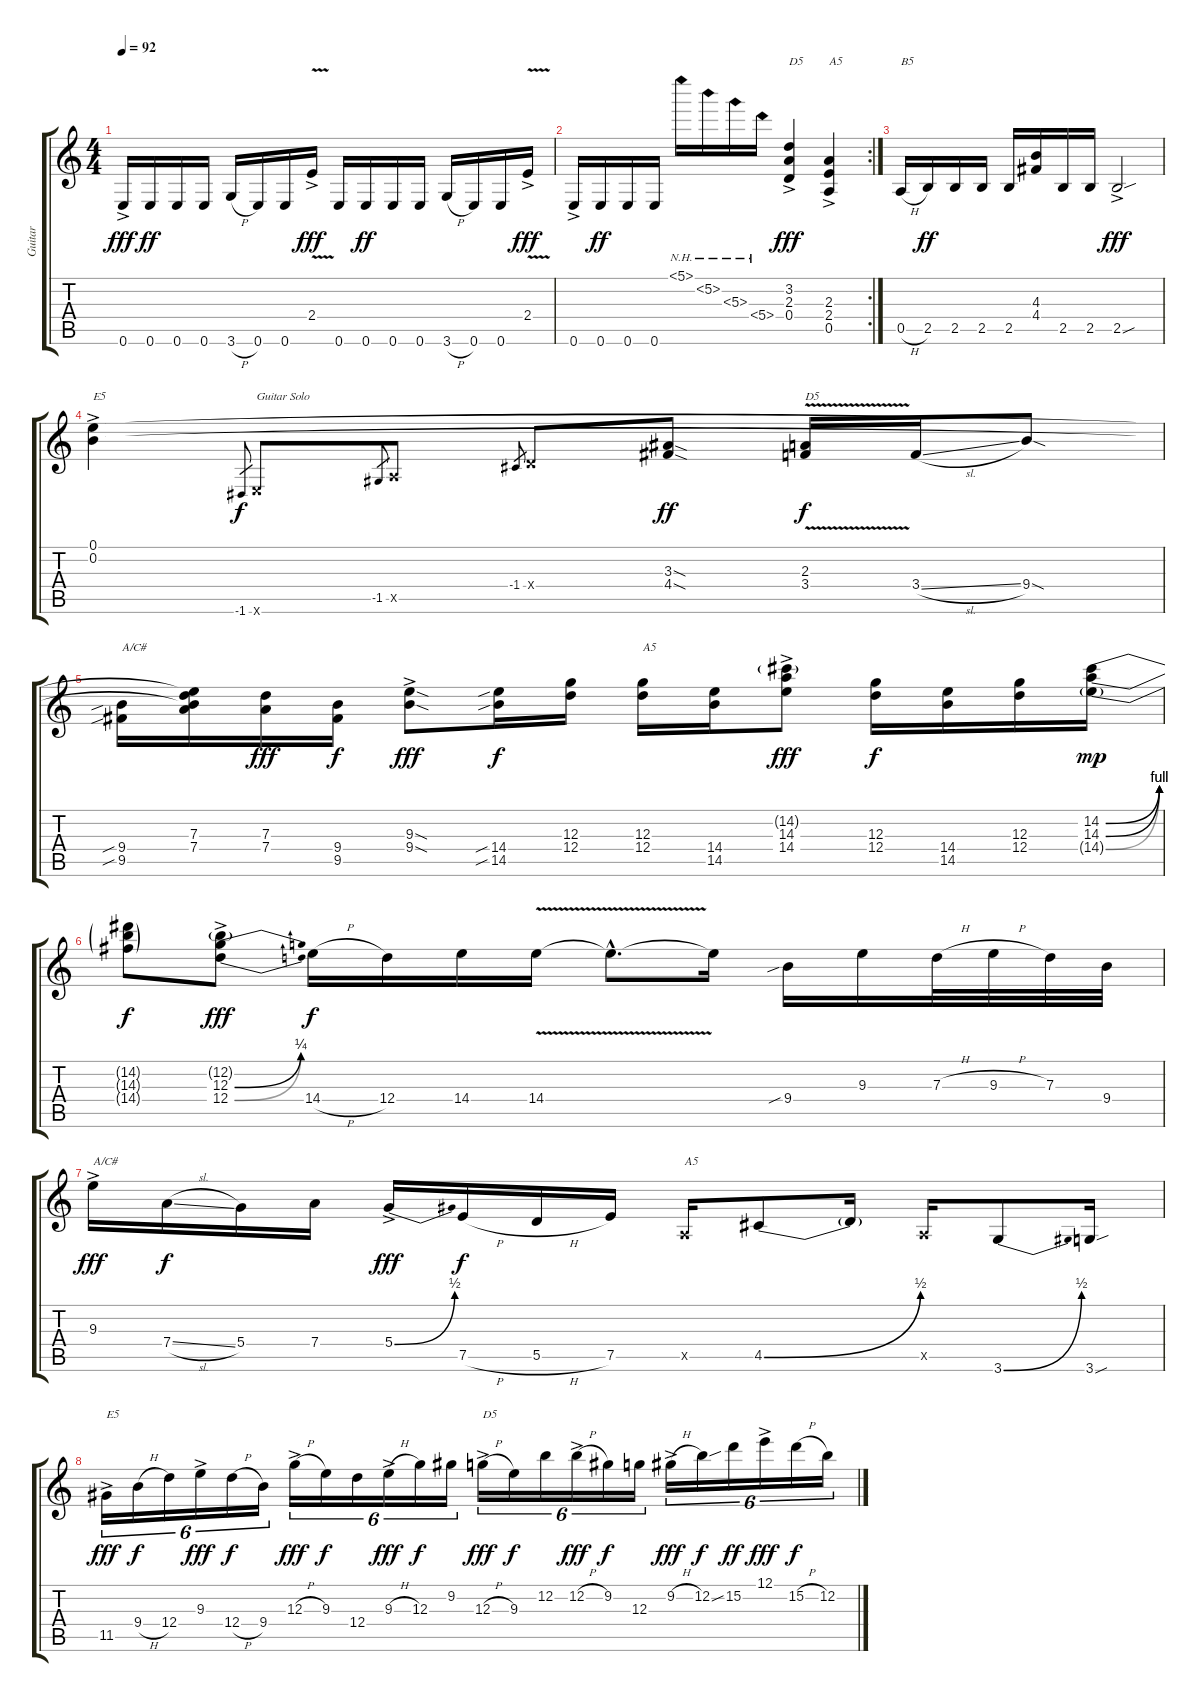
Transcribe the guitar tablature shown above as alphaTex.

\track ("Guitar" "Guitar") {instrument overdrivenguitar}
\staff {score tabs}
\tuning (E4 B3 G3 D3 A2 E2) {hide}
\ts (4 4)
\tempo 92
\clef g2
\ks c
0.6{ac}.16{dy fff} 0.6.16{dy ff} 0.6.16 0.6.16 3.6{h}.16 0.6.16 0.6.16 2.4{v ac}.16{dy fff} 0.6.16 0.6.16{dy ff} 0.6.16 0.6.16 3.6{h}.16 0.6.16 0.6.16 2.4{v ac}.16{dy fff} |
\rc 2
0.6{ac}.16 0.6.16{dy ff} 0.6.16 0.6.16 5.1{nh}.16 5.2{nh}.16 5.3{nh}.16 5.4{nh}.16 (3.2 2.3 0.4{ac}).4{txt "D5" dy fff} (2.3 2.4 0.5{ac}).4{txt "A5"} |
0.5{h}.16{txt "B5"} 2.5.16{dy ff} 2.5.16 2.5.16 2.5.16 (4.3 4.4).16 2.5.16 2.5.16 2.5{sou ac}.2{dy fff} |
(0.1 0.2{ac}).4{txt "E5"} -1.6.8{gr dy f} 0.6{x}.8{txt "Guitar Solo"} -1.5.8{gr} 0.5{x}.8 -1.4.8{gr} 0.4{x}.8 (3.3{sod} 4.4{sod}).8{dy ff} (2.3{v} 3.4).16{txt "D5" dy f} 3.4{sl}.16 9.4{sod}.8 |
(9.4{sib} 9.5{sib}).16{txt "A/C#"} (0.1{t} 0.2{t} 7.3 7.4).16 (7.3 7.4).16{dy fff} (9.4 9.5).16{dy f} (9.3{sod ac} 9.4{sod}).8{dy fff} (14.4{sib} 14.5{sib}).16{dy f} (12.3 12.4).16 (12.3 12.4).16{txt "A5"} (14.4 14.5).16 (14.2{g} 14.3 14.4{ac}).8{dy fff} (12.3 12.4).16{dy f} (14.4 14.5).16 (12.3 12.4).16 (14.2{be (bend 0 0 60 4)} 14.3{be (bend 0 0 60 4)} 14.4{be (bend 0 0 60 4) g}).16{dy mp} |
(14.2{t} 14.3{t} 14.4{t}).8{dy f} (12.2{g ac} 12.3{be (bend 0 0 60 1)} 12.4{be (bend 0 0 60 1)}).8{dy fff} 14.4{h}.16{dy f} 12.4.16 14.4.16 14.4{v}.16 14.4{hac t}.8{d} 14.4{t}.16 9.4{sib}.16 9.3.16 7.3{h}.32 9.3{h}.32 7.3.32 9.4.32 |
9.3{ac}.16{txt "A/C#" dy fff} 7.4{sl}.16{dy f} 5.4.16 7.4.16 5.4{be (bend 0 0 60 2) ac}.16{dy fff} 7.5{h}.16{dy f} 5.5{h}.16 7.5.16 0.5{x}.16{txt "A5"} 4.5{be (bend 0 0 60 2)}.8 4.5{t}.16 0.5{x}.16 3.6{be (bend 0 0 60 2)}.8 3.6{sou}.16 |
11.5{ac}.16{tu (6 4) txt "E5" dy fff} 9.4{h}.16{tu (6 4) dy f} 12.4.16{tu (6 4)} 9.3{ac}.16{tu (6 4) dy fff} 12.4{h}.16{tu (6 4) dy f} 9.4.16{tu (6 4)} 12.3{h ac}.16{tu (6 4) dy fff} 9.3.16{tu (6 4) dy f} 12.4.16{tu (6 4)} 9.3{h ac}.16{tu (6 4) dy fff} 12.3.16{tu (6 4) dy f} 9.2.16{tu (6 4)} 12.3{h ac}.16{tu (6 4) txt "D5" dy fff} 9.3.16{tu (6 4) dy f} 12.2.16{tu (6 4)} 12.2{h ac}.16{tu (6 4) dy fff} 9.2.16{tu (6 4) dy f} 12.3.16{tu (6 4)} 9.2{h ac}.16{tu (6 4) dy fff} 12.2{sou}.16{tu (6 4) dy f} 15.2.16{tu (6 4) dy ff} 12.1{ac}.16{tu (6 4) dy fff} 15.2{h}.16{tu (6 4) dy f} 12.2.16{tu (6 4)}
